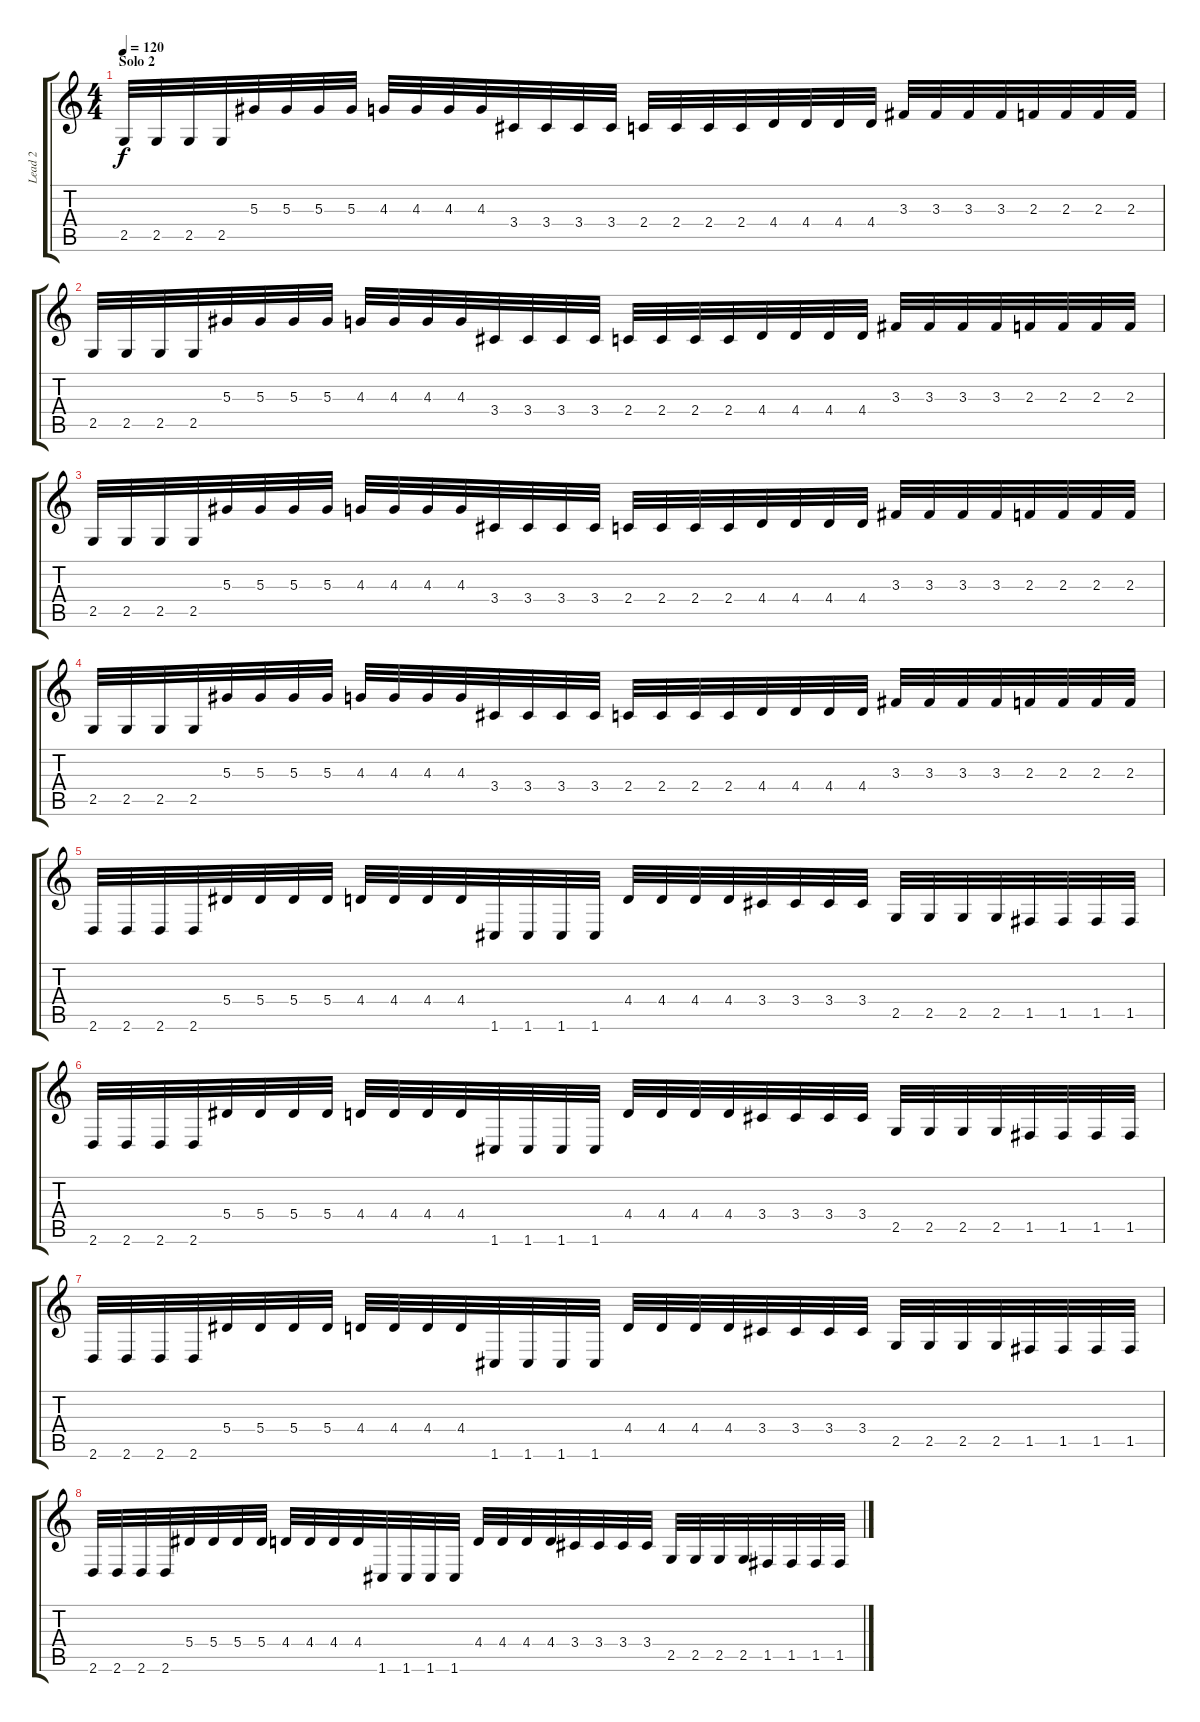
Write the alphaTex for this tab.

\track ("Lead 2" "Lead 2") {instrument overdrivenguitar}
\staff {score tabs}
\tuning (C4 G3 Eb3 Bb2 F2 C2) {hide}
\ts (4 4)
\section ("" "Solo 2")
\tempo 120
\clef g2
\ks c
2.5.32{dy f} 2.5.32 2.5.32 2.5.32 5.3.32 5.3.32 5.3.32 5.3.32 4.3.32 4.3.32 4.3.32 4.3.32 3.4.32 3.4.32 3.4.32 3.4.32 2.4.32 2.4.32 2.4.32 2.4.32 4.4.32 4.4.32 4.4.32 4.4.32 3.3.32 3.3.32 3.3.32 3.3.32 2.3.32 2.3.32 2.3.32 2.3.32 |
2.5.32 2.5.32 2.5.32 2.5.32 5.3.32 5.3.32 5.3.32 5.3.32 4.3.32 4.3.32 4.3.32 4.3.32 3.4.32 3.4.32 3.4.32 3.4.32 2.4.32 2.4.32 2.4.32 2.4.32 4.4.32 4.4.32 4.4.32 4.4.32 3.3.32 3.3.32 3.3.32 3.3.32 2.3.32 2.3.32 2.3.32 2.3.32 |
2.5.32 2.5.32 2.5.32 2.5.32 5.3.32 5.3.32 5.3.32 5.3.32 4.3.32 4.3.32 4.3.32 4.3.32 3.4.32 3.4.32 3.4.32 3.4.32 2.4.32 2.4.32 2.4.32 2.4.32 4.4.32 4.4.32 4.4.32 4.4.32 3.3.32 3.3.32 3.3.32 3.3.32 2.3.32 2.3.32 2.3.32 2.3.32 |
2.5.32 2.5.32 2.5.32 2.5.32 5.3.32 5.3.32 5.3.32 5.3.32 4.3.32 4.3.32 4.3.32 4.3.32 3.4.32 3.4.32 3.4.32 3.4.32 2.4.32 2.4.32 2.4.32 2.4.32 4.4.32 4.4.32 4.4.32 4.4.32 3.3.32 3.3.32 3.3.32 3.3.32 2.3.32 2.3.32 2.3.32 2.3.32 |
2.6.32 2.6.32 2.6.32 2.6.32 5.4.32 5.4.32 5.4.32 5.4.32 4.4.32 4.4.32 4.4.32 4.4.32 1.6.32 1.6.32 1.6.32 1.6.32 4.4.32 4.4.32 4.4.32 4.4.32 3.4.32 3.4.32 3.4.32 3.4.32 2.5.32 2.5.32 2.5.32 2.5.32 1.5.32 1.5.32 1.5.32 1.5.32 |
2.6.32 2.6.32 2.6.32 2.6.32 5.4.32 5.4.32 5.4.32 5.4.32 4.4.32 4.4.32 4.4.32 4.4.32 1.6.32 1.6.32 1.6.32 1.6.32 4.4.32 4.4.32 4.4.32 4.4.32 3.4.32 3.4.32 3.4.32 3.4.32 2.5.32 2.5.32 2.5.32 2.5.32 1.5.32 1.5.32 1.5.32 1.5.32 |
2.6.32 2.6.32 2.6.32 2.6.32 5.4.32 5.4.32 5.4.32 5.4.32 4.4.32 4.4.32 4.4.32 4.4.32 1.6.32 1.6.32 1.6.32 1.6.32 4.4.32 4.4.32 4.4.32 4.4.32 3.4.32 3.4.32 3.4.32 3.4.32 2.5.32 2.5.32 2.5.32 2.5.32 1.5.32 1.5.32 1.5.32 1.5.32 |
2.6.32 2.6.32 2.6.32 2.6.32 5.4.32 5.4.32 5.4.32 5.4.32 4.4.32 4.4.32 4.4.32 4.4.32 1.6.32 1.6.32 1.6.32 1.6.32 4.4.32 4.4.32 4.4.32 4.4.32 3.4.32 3.4.32 3.4.32 3.4.32 2.5.32 2.5.32 2.5.32 2.5.32 1.5.32 1.5.32 1.5.32 1.5.32
